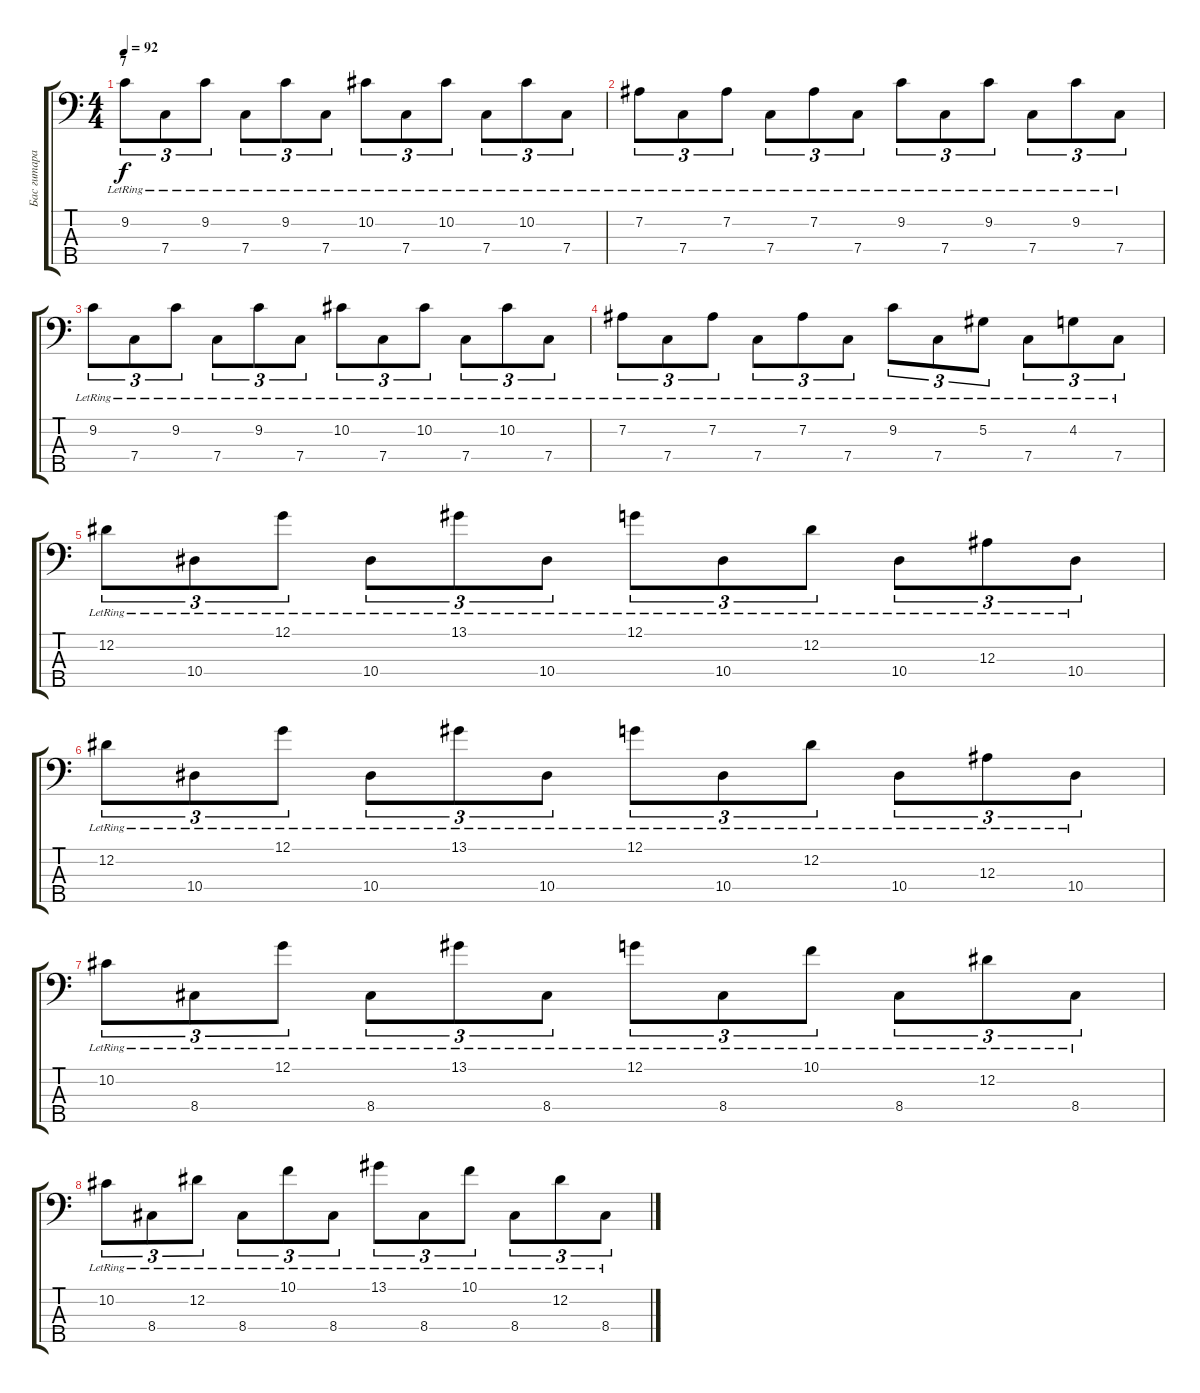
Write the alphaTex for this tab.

\track ("Бас гитара" "Бас гитара") {instrument electricbasspick}
\staff {score tabs}
\tuning (G2 Eb2 Bb1 F1 Bb0) {hide}
\ts (4 4)
\section ("" "7")
\tempo 92
\clef f4
\ks c
9.2{lr}.8{tu (3 2) dy f} 7.4{lr}.8{tu (3 2)} 9.2{lr}.8{tu (3 2)} 7.4{lr}.8{tu (3 2)} 9.2{lr}.8{tu (3 2)} 7.4{lr}.8{tu (3 2)} 10.2{lr}.8{tu (3 2)} 7.4{lr}.8{tu (3 2)} 10.2{lr}.8{tu (3 2)} 7.4{lr}.8{tu (3 2)} 10.2{lr}.8{tu (3 2)} 7.4{lr}.8{tu (3 2)} |
7.2{lr}.8{tu (3 2)} 7.4{lr}.8{tu (3 2)} 7.2{lr}.8{tu (3 2)} 7.4{lr}.8{tu (3 2)} 7.2{lr}.8{tu (3 2)} 7.4{lr}.8{tu (3 2)} 9.2{lr}.8{tu (3 2)} 7.4{lr}.8{tu (3 2)} 9.2{lr}.8{tu (3 2)} 7.4{lr}.8{tu (3 2)} 9.2{lr}.8{tu (3 2)} 7.4{lr}.8{tu (3 2)} |
9.2{lr}.8{tu (3 2)} 7.4{lr}.8{tu (3 2)} 9.2{lr}.8{tu (3 2)} 7.4{lr}.8{tu (3 2)} 9.2{lr}.8{tu (3 2)} 7.4{lr}.8{tu (3 2)} 10.2{lr}.8{tu (3 2)} 7.4{lr}.8{tu (3 2)} 10.2{lr}.8{tu (3 2)} 7.4{lr}.8{tu (3 2)} 10.2{lr}.8{tu (3 2)} 7.4{lr}.8{tu (3 2)} |
7.2{lr}.8{tu (3 2)} 7.4{lr}.8{tu (3 2)} 7.2{lr}.8{tu (3 2)} 7.4{lr}.8{tu (3 2)} 7.2{lr}.8{tu (3 2)} 7.4{lr}.8{tu (3 2)} 9.2{lr}.8{tu (3 2)} 7.4{lr}.8{tu (3 2)} 5.2{lr}.8{tu (3 2)} 7.4{lr}.8{tu (3 2)} 4.2{lr}.8{tu (3 2)} 7.4{lr}.8{tu (3 2)} |
12.2{lr}.8{tu (3 2)} 10.4{lr}.8{tu (3 2)} 12.1{lr}.8{tu (3 2)} 10.4{lr}.8{tu (3 2)} 13.1{lr}.8{tu (3 2)} 10.4{lr}.8{tu (3 2)} 12.1{lr}.8{tu (3 2)} 10.4{lr}.8{tu (3 2)} 12.2{lr}.8{tu (3 2)} 10.4{lr}.8{tu (3 2)} 12.3{lr}.8{tu (3 2)} 10.4{lr}.8{tu (3 2)} |
12.2{lr}.8{tu (3 2)} 10.4{lr}.8{tu (3 2)} 12.1{lr}.8{tu (3 2)} 10.4{lr}.8{tu (3 2)} 13.1{lr}.8{tu (3 2)} 10.4{lr}.8{tu (3 2)} 12.1{lr}.8{tu (3 2)} 10.4{lr}.8{tu (3 2)} 12.2{lr}.8{tu (3 2)} 10.4{lr}.8{tu (3 2)} 12.3{lr}.8{tu (3 2)} 10.4{lr}.8{tu (3 2)} |
10.2{lr}.8{tu (3 2)} 8.4{lr}.8{tu (3 2)} 12.1{lr}.8{tu (3 2)} 8.4{lr}.8{tu (3 2)} 13.1{lr}.8{tu (3 2)} 8.4{lr}.8{tu (3 2)} 12.1{lr}.8{tu (3 2)} 8.4{lr}.8{tu (3 2)} 10.1{lr}.8{tu (3 2)} 8.4{lr}.8{tu (3 2)} 12.2{lr}.8{tu (3 2)} 8.4{lr}.8{tu (3 2)} |
10.2{lr}.8{tu (3 2)} 8.4{lr}.8{tu (3 2)} 12.2{lr}.8{tu (3 2)} 8.4{lr}.8{tu (3 2)} 10.1{lr}.8{tu (3 2)} 8.4{lr}.8{tu (3 2)} 13.1{lr}.8{tu (3 2)} 8.4{lr}.8{tu (3 2)} 10.1{lr}.8{tu (3 2)} 8.4{lr}.8{tu (3 2)} 12.2{lr}.8{tu (3 2)} 8.4{lr}.8{tu (3 2)}
